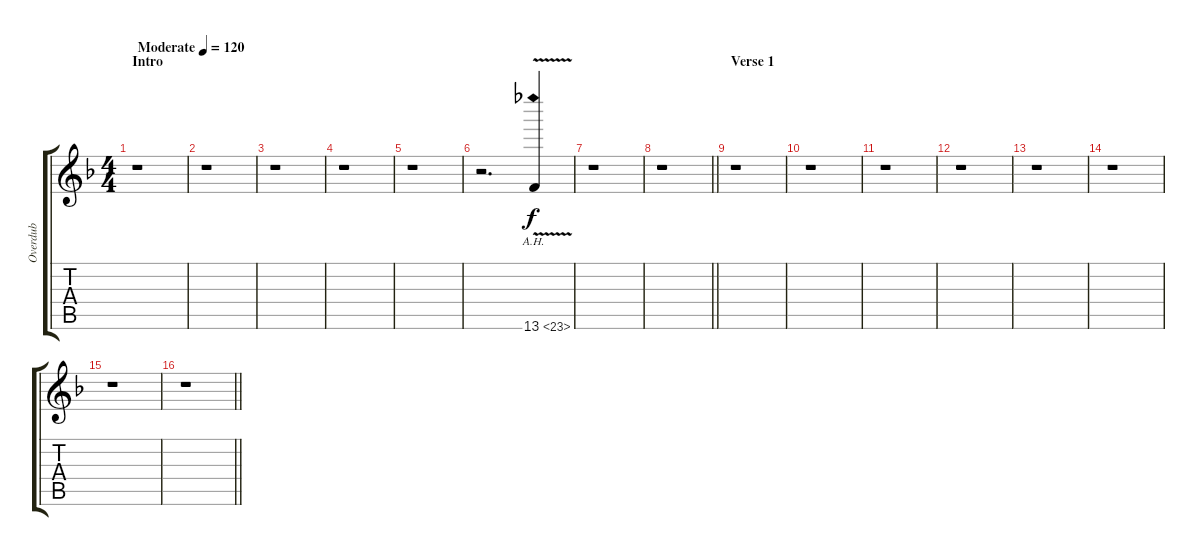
\track ("Overdub" "Overdub") {instrument distortionguitar}
\staff {score tabs}
\tuning (E4 B3 G3 D3 A2 E2) {hide}
\ts (4 4)
\section ("" "Intro")
\tempo (120 "Moderate")
\clef g2
\ks dminor
r.1{dy f instrument distortionguitar} |
r.1 |
r.1 |
r.1 |
r.1 |
r.2{d} 13.6{ah 10 v}.4 |
r.1 |
\barLineRight lightlight
r.1 |
\section ("" "Verse 1")
r.1 |
r.1 |
r.1 |
r.1 |
r.1 |
r.1 |
r.1 |
\barLineRight lightlight
r.1
